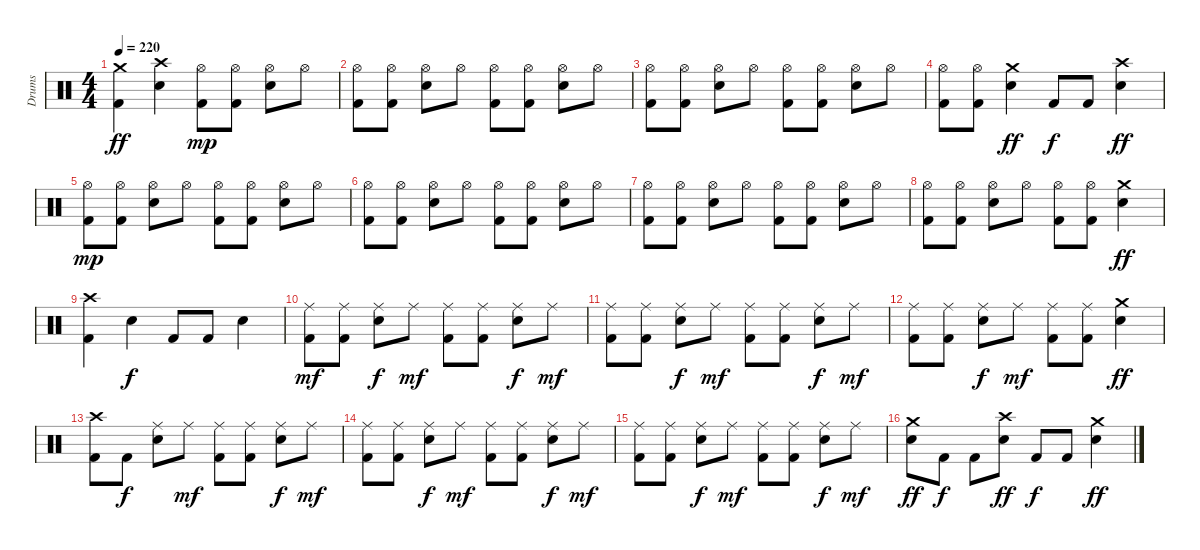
\track ("Drums" "Drums") {instrument percussion}
\staff {score}
\articulation defaults
\ts (4 4)
\tempo 220
\clef neutral
\ks c
("Crash medium (hit)" "Kick (hit) 2").4{dy ff} ("Crash high (hit)" "Electric Snare (hit)").4 ("Hi-Hat (open)" "Kick (hit) 2").8{dy mp} ("Hi-Hat (open)" "Kick (hit) 2").8 ("Hi-Hat (open)" "Electric Snare (hit)").8 "Hi-Hat (open)".8 |
("Hi-Hat (open)" "Kick (hit) 2").8 ("Hi-Hat (open)" "Kick (hit) 2").8 ("Hi-Hat (open)" "Electric Snare (hit)").8 "Hi-Hat (open)".8 ("Hi-Hat (open)" "Kick (hit) 2").8 ("Hi-Hat (open)" "Kick (hit) 2").8 ("Hi-Hat (open)" "Electric Snare (hit)").8 "Hi-Hat (open)".8 |
("Hi-Hat (open)" "Kick (hit) 2").8 ("Hi-Hat (open)" "Kick (hit) 2").8 ("Hi-Hat (open)" "Electric Snare (hit)").8 "Hi-Hat (open)".8 ("Hi-Hat (open)" "Kick (hit) 2").8 ("Hi-Hat (open)" "Kick (hit) 2").8 ("Hi-Hat (open)" "Electric Snare (hit)").8 "Hi-Hat (open)".8 |
("Hi-Hat (open)" "Kick (hit) 2").8 ("Hi-Hat (open)" "Kick (hit) 2").8 ("Crash medium (hit)" "Electric Snare (hit)").4{dy ff} "Kick (hit) 2".8{dy f} "Kick (hit) 2".8 ("Crash high (hit)" "Electric Snare (hit)").4{dy ff} |
("Hi-Hat (open)" "Kick (hit) 2").8{dy mp} ("Hi-Hat (open)" "Kick (hit) 2").8 ("Hi-Hat (open)" "Electric Snare (hit)").8 "Hi-Hat (open)".8 ("Hi-Hat (open)" "Kick (hit) 2").8 ("Hi-Hat (open)" "Kick (hit) 2").8 ("Hi-Hat (open)" "Electric Snare (hit)").8 "Hi-Hat (open)".8 |
("Hi-Hat (open)" "Kick (hit) 2").8 ("Hi-Hat (open)" "Kick (hit) 2").8 ("Hi-Hat (open)" "Electric Snare (hit)").8 "Hi-Hat (open)".8 ("Hi-Hat (open)" "Kick (hit) 2").8 ("Hi-Hat (open)" "Kick (hit) 2").8 ("Hi-Hat (open)" "Electric Snare (hit)").8 "Hi-Hat (open)".8 |
("Hi-Hat (open)" "Kick (hit) 2").8 ("Hi-Hat (open)" "Kick (hit) 2").8 ("Hi-Hat (open)" "Electric Snare (hit)").8 "Hi-Hat (open)".8 ("Hi-Hat (open)" "Kick (hit) 2").8 ("Hi-Hat (open)" "Kick (hit) 2").8 ("Hi-Hat (open)" "Electric Snare (hit)").8 "Hi-Hat (open)".8 |
("Hi-Hat (open)" "Kick (hit) 2").8 ("Hi-Hat (open)" "Kick (hit) 2").8 ("Hi-Hat (open)" "Electric Snare (hit)").8 "Hi-Hat (open)".8 ("Hi-Hat (open)" "Kick (hit) 2").8 ("Hi-Hat (open)" "Kick (hit) 2").8 ("Crash medium (hit)" "Electric Snare (hit)").4{dy ff} |
("Crash high (hit)" "Kick (hit) 2").4 "Electric Snare (hit)".4{dy f} "Kick (hit) 2".8 "Kick (hit) 2".8 "Electric Snare (hit)".4 |
("Ride (middle)" "Kick (hit) 2").8{dy mf} ("Ride (middle)" "Kick (hit) 2").8 ("Ride (middle)" "Electric Snare (hit)").8{dy f} "Ride (middle)".8{dy mf} ("Ride (middle)" "Kick (hit) 2").8 ("Ride (middle)" "Kick (hit) 2").8 ("Ride (middle)" "Electric Snare (hit)").8{dy f} "Ride (middle)".8{dy mf} |
("Ride (middle)" "Kick (hit) 2").8 ("Ride (middle)" "Kick (hit) 2").8 ("Ride (middle)" "Electric Snare (hit)").8{dy f} "Ride (middle)".8{dy mf} ("Ride (middle)" "Kick (hit) 2").8 ("Ride (middle)" "Kick (hit) 2").8 ("Ride (middle)" "Electric Snare (hit)").8{dy f} "Ride (middle)".8{dy mf} |
("Ride (middle)" "Kick (hit) 2").8 ("Ride (middle)" "Kick (hit) 2").8 ("Ride (middle)" "Electric Snare (hit)").8{dy f} "Ride (middle)".8{dy mf} ("Ride (middle)" "Kick (hit) 2").8 ("Ride (middle)" "Kick (hit) 2").8 ("Crash medium (hit)" "Electric Snare (hit)").4{dy ff} |
("Crash high (hit)" "Kick (hit) 2").8 "Kick (hit) 2".8{dy f} ("Ride (middle)" "Electric Snare (hit)").8 "Ride (middle)".8{dy mf} ("Ride (middle)" "Kick (hit) 2").8 ("Ride (middle)" "Kick (hit) 2").8 ("Ride (middle)" "Electric Snare (hit)").8{dy f} "Ride (middle)".8{dy mf} |
("Ride (middle)" "Kick (hit) 2").8 ("Ride (middle)" "Kick (hit) 2").8 ("Ride (middle)" "Electric Snare (hit)").8{dy f} "Ride (middle)".8{dy mf} ("Ride (middle)" "Kick (hit) 2").8 ("Ride (middle)" "Kick (hit) 2").8 ("Ride (middle)" "Electric Snare (hit)").8{dy f} "Ride (middle)".8{dy mf} |
("Ride (middle)" "Kick (hit) 2").8 ("Ride (middle)" "Kick (hit) 2").8 ("Ride (middle)" "Electric Snare (hit)").8{dy f} "Ride (middle)".8{dy mf} ("Ride (middle)" "Kick (hit) 2").8 ("Ride (middle)" "Kick (hit) 2").8 ("Ride (middle)" "Electric Snare (hit)").8{dy f} "Ride (middle)".8{dy mf} |
("Crash medium (hit)" "Electric Snare (hit)").8{dy ff} "Kick (hit) 2".8{dy f} "Kick (hit) 2".8 ("Crash high (hit)" "Electric Snare (hit)").8{dy ff} "Kick (hit) 2".8{dy f} "Kick (hit) 2".8 ("Crash medium (hit)" "Electric Snare (hit)").4{dy ff}
